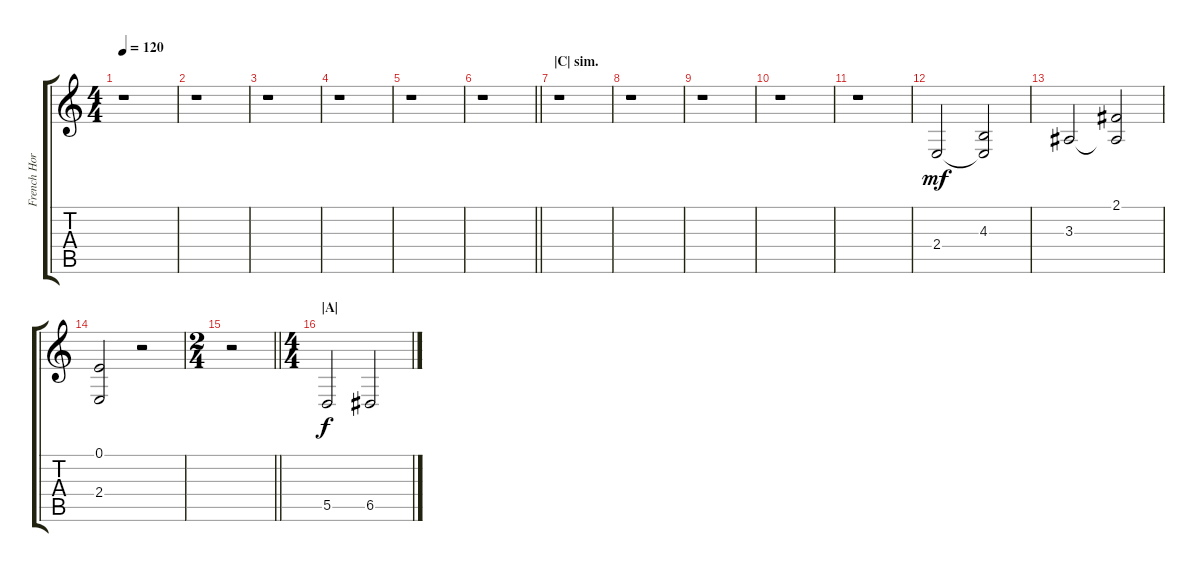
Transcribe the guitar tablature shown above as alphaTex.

\track ("French Horn" "French Hor") {instrument frenchhorn}
\staff {score tabs}
\tuning (E4 B3 G3 D3 A2 E2) {hide}
\ts (4 4)
\tempo 120
\clef g2
\ks c
r.1{dy f} |
r.1 |
r.1 |
r.1 |
r.1 |
\barLineRight lightlight
r.1 |
\section ("" "|C| sim.")
r.1 |
r.1 |
r.1 |
r.1 |
r.1 |
2.4.2{dy mf} (4.3 2.4{t}).2 |
3.3.2 (2.1 3.3{t}).2 |
(0.1 2.4).2 r.2 |
\ts (2 4)
\barLineRight lightlight
r.2 |
\ts (4 4)
\section ("" "|A|")
5.5.2{dy f} 6.5.2
